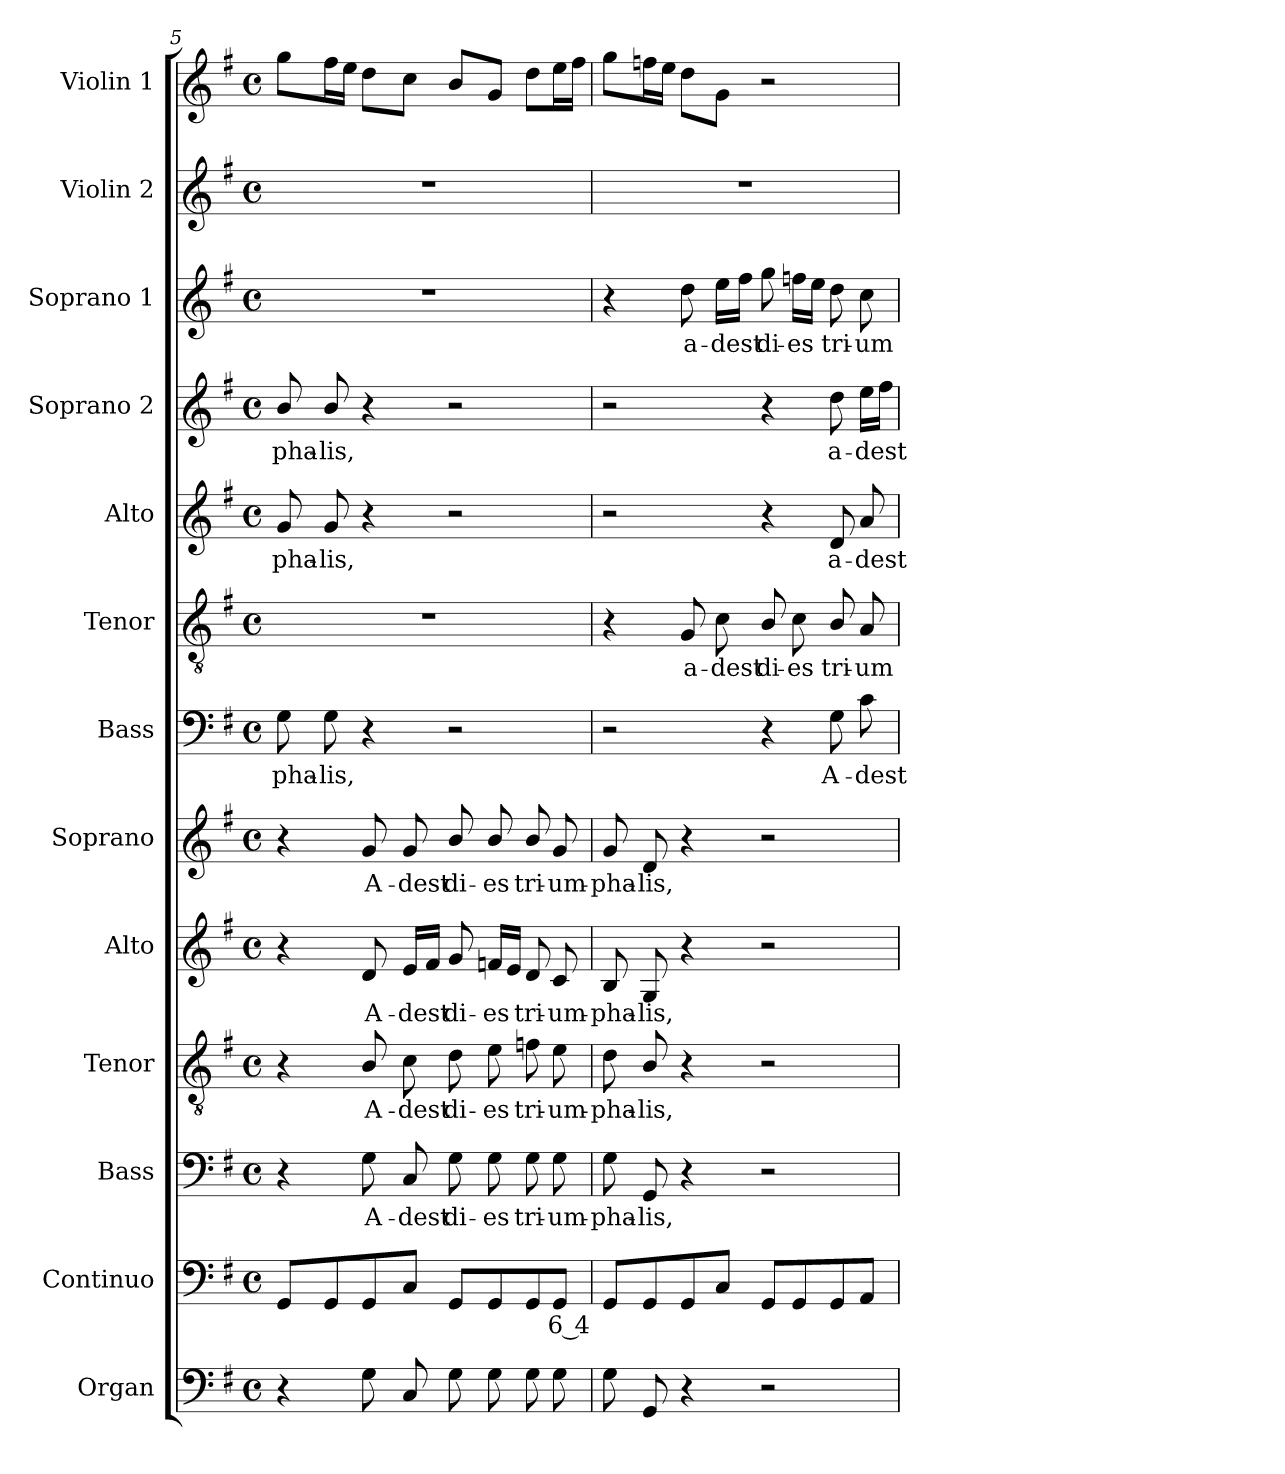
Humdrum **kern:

**kern	**kern	**text	**kern	**text	**kern	**text	**kern	**text	**kern	**text	**kern	**text	**kern	**text	**kern	**text	**kern	**text	**kern	**text	**kern	**kern
*part13	*part12	*part12	*part11	*part11	*part10	*part10	*part9	*part9	*part8	*part8	*part7	*part7	*part6	*part6	*part5	*part5	*part4	*part4	*part3	*part3	*part2	*part1
*staff13	*staff12	*staff12	*staff11	*staff11	*staff10	*staff10	*staff9	*staff9	*staff8	*staff8	*staff7	*staff7	*staff6	*staff6	*staff5	*staff5	*staff4	*staff4	*staff3	*staff3	*staff2	*staff1
*I"Organ	*I"Continuo	*	*I"Bass	*	*I"Tenor	*	*I"Alto	*	*I"Soprano	*	*I"Bass	*	*I"Tenor	*	*I"Alto	*	*I"Soprano 2	*	*I"Soprano 1	*	*I"Violin 2	*I"Violin 1
*I'Org.	*I'Cont.	*	*I'B.	*	*I'T.	*	*I'A.	*	*I'S.	*	*I'B.	*	*I'T.	*	*I'A.	*	*I'S2.	*	*I'S1.	*	*I'Vln. 2	*I'Vln. 1
!!LO:PB:g=z
*clefF4	*clefF4	*	*clefF4	*	*clefGv2	*	*clefG2	*	*clefG2	*	*clefF4	*	*clefGv2	*	*clefG2	*	*clefG2	*	*clefG2	*	*clefG2	*clefG2
*	*	*	*	*	*ITrd7c12	*	*	*	*	*	*	*	*ITrd7c12	*	*	*	*	*	*	*	*	*
*k[f#]	*k[f#]	*	*k[f#]	*	*k[f#]	*	*k[f#]	*	*k[f#]	*	*k[f#]	*	*k[f#]	*	*k[f#]	*	*k[f#]	*	*k[f#]	*	*k[f#]	*k[f#]
*G:	*G:	*	*G:	*	*G:	*	*G:	*	*G:	*	*G:	*	*G:	*	*G:	*	*G:	*	*G:	*	*G:	*G:
*M4/4	*M4/4	*	*M4/4	*	*M4/4	*	*M4/4	*	*M4/4	*	*M4/4	*	*M4/4	*	*M4/4	*	*M4/4	*	*M4/4	*	*M4/4	*M4/4
*met(c)	*met(c)	*	*met(c)	*	*met(c)	*	*met(c)	*	*met(c)	*	*met(c)	*	*met(c)	*	*met(c)	*	*met(c)	*	*met(c)	*	*met(c)	*met(c)
=5	=5	=5	=5	=5	=5	=5	=5	=5	=5	=5	=5	=5	=5	=5	=5	=5	=5	=5	=5	=5	=5	=5
!	!	!	!	!	!	!	!	!	!	!	!	!LO:LY:b:color=#000000	!	!	!	!	!	!	!	!	!	!
!	!	!	!	!	!	!	!	!	!	!	!	!	!	!	!	!LO:LY:b:color=#000000	!	!	!	!	!	!
!	!	!	!	!	!	!	!	!	!	!	!	!	!	!	!	!	!	!LO:LY:b:color=#000000	!	!	!	!
4r	8GGi/L	.	4r	.	4r	.	4r	.	4r	.	8Gi\	-pha-	1r	.	8gi/	-pha-	8bi/	-pha-	1r	.	1r	8ggi\L
!	!	!	!	!	!	!	!	!	!	!	!	!LO:LY:b:color=#000000	!	!	!	!	!	!	!	!	!	!
!	!	!	!	!	!	!	!	!	!	!	!	!	!	!	!	!LO:LY:b:color=#000000	!	!	!	!	!	!
!	!	!	!	!	!	!	!	!	!	!	!	!	!	!	!	!	!	!LO:LY:b:color=#000000	!	!	!	!
.	8GGi/	.	.	.	.	.	.	.	.	.	8Gi\	-lis,	.	.	8gi/	-lis,	8bi/	-lis,	.	.	.	16ff#i\L
.	.	.	.	.	.	.	.	.	.	.	.	.	.	.	.	.	.	.	.	.	.	16eei\JJ
!	!	!	!	!LO:LY:b:color=#000000	!	!	!	!	!	!	!	!	!	!	!	!	!	!	!	!	!	!
!	!	!	!	!	!	!LO:LY:b:color=#000000	!	!	!	!	!	!	!	!	!	!	!	!	!	!	!	!
!	!	!	!	!	!	!	!	!LO:LY:b:color=#000000	!	!	!	!	!	!	!	!	!	!	!	!	!	!
!	!	!	!	!	!	!	!	!	!	!LO:LY:b:color=#000000	!	!	!	!	!	!	!	!	!	!	!	!
8Gi\	8GGi/	.	8Gi\	A-	8BBi/	A-	8di/	A-	8gi/	A-	4r	.	.	.	4r	.	4r	.	.	.	.	8ddi\L
!	!	!	!	!LO:LY:b:color=#000000	!	!	!	!	!	!	!	!	!	!	!	!	!	!	!	!	!	!
!	!	!	!	!	!	!LO:LY:b:color=#000000	!	!	!	!	!	!	!	!	!	!	!	!	!	!	!	!
!	!	!	!	!	!	!	!	!LO:LY:b:color=#000000	!	!	!	!	!	!	!	!	!	!	!	!	!	!
!	!	!	!	!	!	!	!	!	!	!LO:LY:b:color=#000000	!	!	!	!	!	!	!	!	!	!	!	!
8Ci/	8Ci/J	.	8Ci/	-dest	8Ci\	-dest	16ei/LL	-dest	8gi/	-dest	.	.	.	.	.	.	.	.	.	.	.	8cci\J
.	.	.	.	.	.	.	16f#i/JJ	.	.	.	.	.	.	.	.	.	.	.	.	.	.	.
!	!	!	!	!LO:LY:b:color=#000000	!	!	!	!	!	!	!	!	!	!	!	!	!	!	!	!	!	!
!	!	!	!	!	!	!LO:LY:b:color=#000000	!	!	!	!	!	!	!	!	!	!	!	!	!	!	!	!
!	!	!	!	!	!	!	!	!LO:LY:b:color=#000000	!	!	!	!	!	!	!	!	!	!	!	!	!	!
!	!	!	!	!	!	!	!	!	!	!LO:LY:b:color=#000000	!	!	!	!	!	!	!	!	!	!	!	!
8Gi\	8GGi/L	.	8Gi\	di-	8Di\	di-	8gi/	di-	8bi/	di-	2r	.	.	.	2r	.	2r	.	.	.	.	8bi/L
!	!	!	!	!LO:LY:b:color=#000000	!	!	!	!	!	!	!	!	!	!	!	!	!	!	!	!	!	!
!	!	!	!	!	!	!LO:LY:b:color=#000000	!	!	!	!	!	!	!	!	!	!	!	!	!	!	!	!
!	!	!	!	!	!	!	!	!LO:LY:b:color=#000000	!	!	!	!	!	!	!	!	!	!	!	!	!	!
!	!	!	!	!	!	!	!	!	!	!LO:LY:b:color=#000000	!	!	!	!	!	!	!	!	!	!	!	!
8Gi\	8GGi/	.	8Gi\	-es	8Ei\	-es	16fni/LL	-es	8bi/	-es	.	.	.	.	.	.	.	.	.	.	.	8gi/J
.	.	.	.	.	.	.	16ei/JJ	.	.	.	.	.	.	.	.	.	.	.	.	.	.	.
!	!	!	!	!LO:LY:b:color=#000000	!	!	!	!	!	!	!	!	!	!	!	!	!	!	!	!	!	!
!	!	!	!	!	!	!LO:LY:b:color=#000000	!	!	!	!	!	!	!	!	!	!	!	!	!	!	!	!
!	!	!	!	!	!	!	!	!LO:LY:b:color=#000000	!	!	!	!	!	!	!	!	!	!	!	!	!	!
!	!	!	!	!	!	!	!	!	!	!LO:LY:b:color=#000000	!	!	!	!	!	!	!	!	!	!	!	!
8Gi\	8GGi/	.	8Gi\	tri-	8Fni\	tri-	8di/	tri-	8bi/	tri-	.	.	.	.	.	.	.	.	.	.	.	8ddi\L
!	!	!LO:LY:b:color=#000000	!	!	!	!	!	!	!	!	!	!	!	!	!	!	!	!	!	!	!	!
!	!	!	!	!LO:LY:b:color=#000000	!	!	!	!	!	!	!	!	!	!	!	!	!	!	!	!	!	!
!	!	!	!	!	!	!LO:LY:b:color=#000000	!	!	!	!	!	!	!	!	!	!	!	!	!	!	!	!
!	!	!	!	!	!	!	!	!LO:LY:b:color=#000000	!	!	!	!	!	!	!	!	!	!	!	!	!	!
!	!	!	!	!	!	!	!	!	!	!LO:LY:b:color=#000000	!	!	!	!	!	!	!	!	!	!	!	!
8Gi\	8GGi/J	6 4	8Gi\	-um-	8Ei\	-um-	8ci/	-um-	8gi/	-um-	.	.	.	.	.	.	.	.	.	.	.	16eei\L
.	.	.	.	.	.	.	.	.	.	.	.	.	.	.	.	.	.	.	.	.	.	16ff#i\JJ
=6	=6	=6	=6	=6	=6	=6	=6	=6	=6	=6	=6	=6	=6	=6	=6	=6	=6	=6	=6	=6	=6	=6
!	!	!	!	!LO:LY:b:color=#000000	!	!	!	!	!	!	!	!	!	!	!	!	!	!	!	!	!	!
!	!	!	!	!	!	!LO:LY:b:color=#000000	!	!	!	!	!	!	!	!	!	!	!	!	!	!	!	!
!	!	!	!	!	!	!	!	!LO:LY:b:color=#000000	!	!	!	!	!	!	!	!	!	!	!	!	!	!
!	!	!	!	!	!	!	!	!	!	!LO:LY:b:color=#000000	!	!	!	!	!	!	!	!	!	!	!	!
8Gi\	8GGi/L	.	8Gi\	-pha-	8Di\	-pha-	8Bi/	-pha-	8gi/	-pha-	2r	.	4r	.	2r	.	2r	.	4r	.	1r	8ggi\L
!	!	!	!	!LO:LY:b:color=#000000	!	!	!	!	!	!	!	!	!	!	!	!	!	!	!	!	!	!
!	!	!	!	!	!	!LO:LY:b:color=#000000	!	!	!	!	!	!	!	!	!	!	!	!	!	!	!	!
!	!	!	!	!	!	!	!	!LO:LY:b:color=#000000	!	!	!	!	!	!	!	!	!	!	!	!	!	!
!	!	!	!	!	!	!	!	!	!	!LO:LY:b:color=#000000	!	!	!	!	!	!	!	!	!	!	!	!
8GGi/	8GGi/	.	8GGi/	-lis,	8BBi/	-lis,	8Gi/	-lis,	8di/	-lis,	.	.	.	.	.	.	.	.	.	.	.	16ffi\L
.	.	.	.	.	.	.	.	.	.	.	.	.	.	.	.	.	.	.	.	.	.	16eei\JJ
!	!	!	!	!	!	!	!	!	!	!	!	!	!	!LO:LY:b:color=#000000	!	!	!	!	!	!	!	!
!	!	!	!	!	!	!	!	!	!	!	!	!	!	!	!	!	!	!	!	!LO:LY:b:color=#000000	!	!
4r	8GGi/	.	4r	.	4r	.	4r	.	4r	.	.	.	8GGi/	a-	.	.	.	.	8ddi\	a-	.	8ddi\L
!	!	!	!	!	!	!	!	!	!	!	!	!	!	!LO:LY:b:color=#000000	!	!	!	!	!	!	!	!
!	!	!	!	!	!	!	!	!	!	!	!	!	!	!	!	!	!	!	!	!LO:LY:b:color=#000000	!	!
.	8Ci/J	.	.	.	.	.	.	.	.	.	.	.	8Ci\	-dest	.	.	.	.	16eei\LL	-dest	.	8gi\J
.	.	.	.	.	.	.	.	.	.	.	.	.	.	.	.	.	.	.	16ff#i\JJ	.	.	.
!	!	!	!	!	!	!	!	!	!	!	!	!	!	!LO:LY:b:color=#000000	!	!	!	!	!	!	!	!
!	!	!	!	!	!	!	!	!	!	!	!	!	!	!	!	!	!	!	!	!LO:LY:b:color=#000000	!	!
2r	8GGi/L	.	2r	.	2r	.	2r	.	2r	.	4r	.	8BBi/	di-	4r	.	4r	.	8ggi\	di-	.	2r
!	!	!	!	!	!	!	!	!	!	!	!	!	!	!LO:LY:b:color=#000000	!	!	!	!	!	!	!	!
!	!	!	!	!	!	!	!	!	!	!	!	!	!	!	!	!	!	!	!	!LO:LY:b:color=#000000	!	!
.	8GGi/	.	.	.	.	.	.	.	.	.	.	.	8Ci\	-es	.	.	.	.	16ffni\LL	-es	.	.
.	.	.	.	.	.	.	.	.	.	.	.	.	.	.	.	.	.	.	16eei\JJ	.	.	.
!	!	!	!	!	!	!	!	!	!	!	!	!LO:LY:b:color=#000000	!	!	!	!	!	!	!	!	!	!
!	!	!	!	!	!	!	!	!	!	!	!	!	!	!LO:LY:b:color=#000000	!	!	!	!	!	!	!	!
!	!	!	!	!	!	!	!	!	!	!	!	!	!	!	!	!LO:LY:b:color=#000000	!	!	!	!	!	!
!	!	!	!	!	!	!	!	!	!	!	!	!	!	!	!	!	!	!LO:LY:b:color=#000000	!	!	!	!
!	!	!	!	!	!	!	!	!	!	!	!	!	!	!	!	!	!	!	!	!LO:LY:b:color=#000000	!	!
.	8GGi/	.	.	.	.	.	.	.	.	.	8Gi\	A-	8BBi/	tri-	8di/	a-	8ddi\	a-	8ddi\	tri-	.	.
!	!	!	!	!	!	!	!	!	!	!	!	!LO:LY:b:color=#000000	!	!	!	!	!	!	!	!	!	!
!	!	!	!	!	!	!	!	!	!	!	!	!	!	!LO:LY:b:color=#000000	!	!	!	!	!	!	!	!
!	!	!	!	!	!	!	!	!	!	!	!	!	!	!	!	!LO:LY:b:color=#000000	!	!	!	!	!	!
!	!	!	!	!	!	!	!	!	!	!	!	!	!	!	!	!	!	!LO:LY:b:color=#000000	!	!	!	!
!	!	!	!	!	!	!	!	!	!	!	!	!	!	!	!	!	!	!	!	!LO:LY:b:color=#000000	!	!
.	8AAi/J	.	.	.	.	.	.	.	.	.	8ci\	-dest	8AAi/	-um-	8ai/	-dest	16eei\LL	-dest	8cci\	-um-	.	.
.	.	.	.	.	.	.	.	.	.	.	.	.	.	.	.	.	16ff#i\JJ	.	.	.	.	.
=	=	=	=	=	=	=	=	=	=	=	=	=	=	=	=	=	=	=	=	=	=	=
*-	*-	*-	*-	*-	*-	*-	*-	*-	*-	*-	*-	*-	*-	*-	*-	*-	*-	*-	*-	*-	*-	*-
